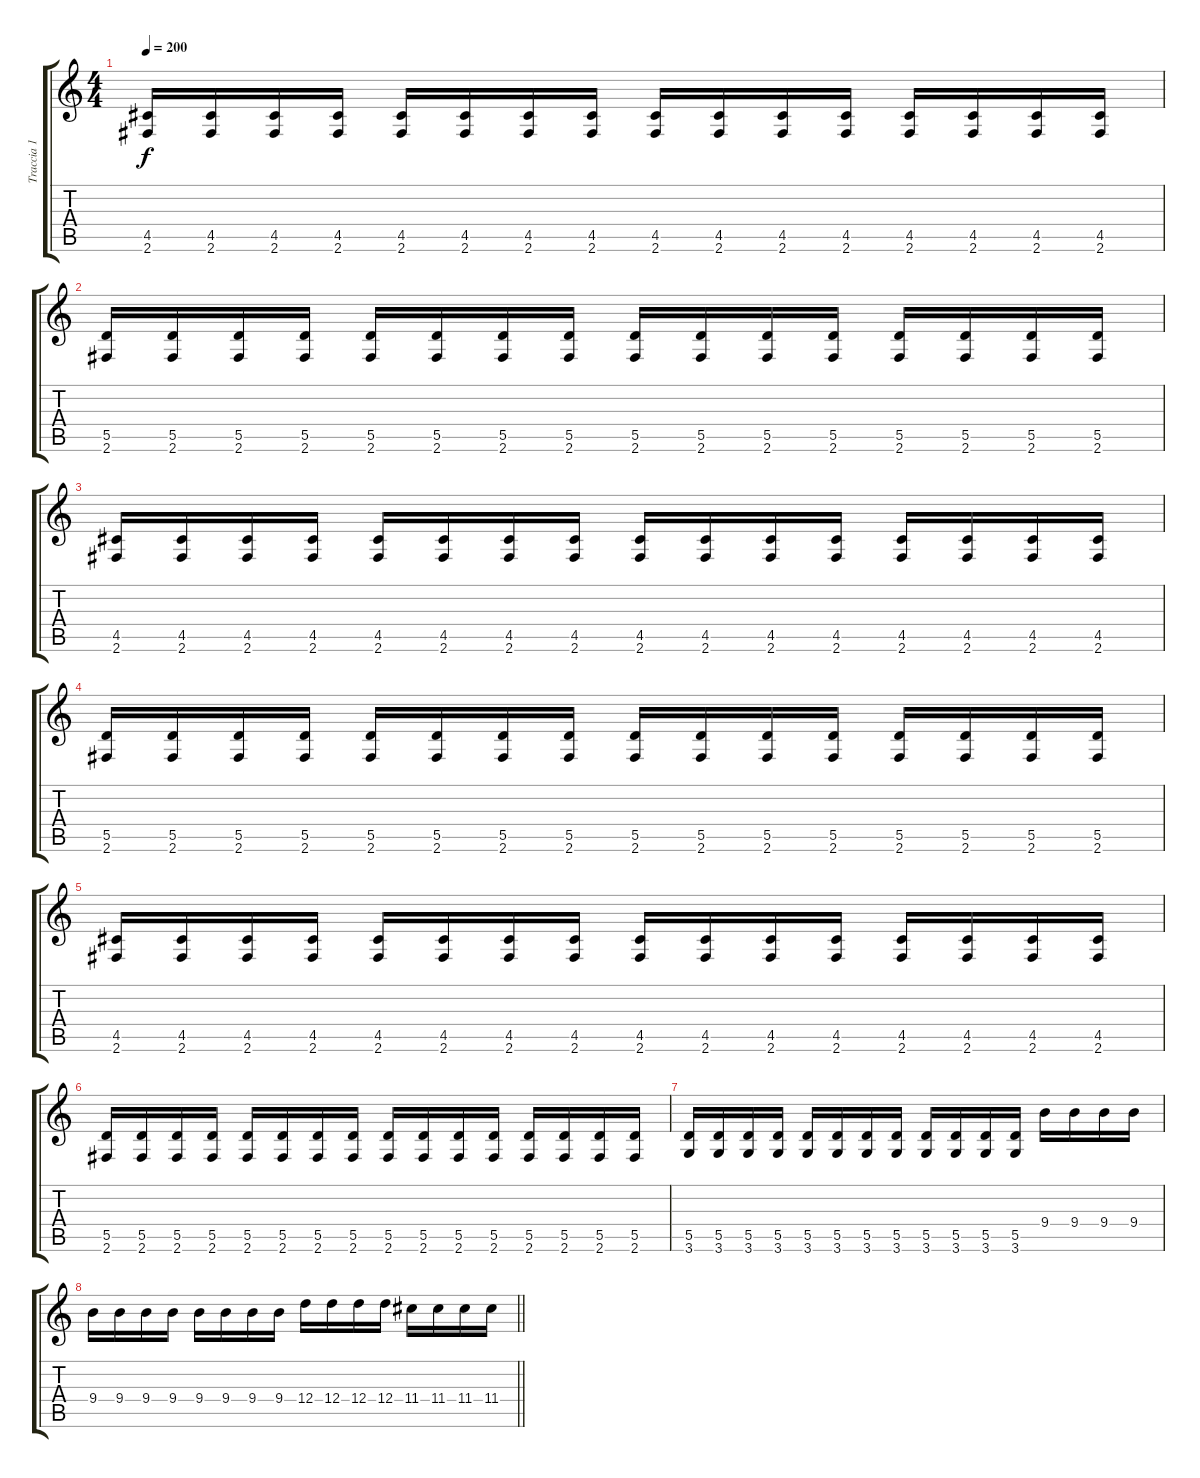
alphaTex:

\track ("Traccia 1" "Traccia 1") {instrument distortionguitar}
\staff {score tabs}
\tuning (E4 B3 G3 D3 A2 E2) {hide}
\ts (4 4)
\tempo 200
\clef g2
\ks c
(4.5 2.6).16{dy f} (4.5 2.6).16 (4.5 2.6).16 (4.5 2.6).16 (4.5 2.6).16 (4.5 2.6).16 (4.5 2.6).16 (4.5 2.6).16 (4.5 2.6).16 (4.5 2.6).16 (4.5 2.6).16 (4.5 2.6).16 (4.5 2.6).16 (4.5 2.6).16 (4.5 2.6).16 (4.5 2.6).16 |
(5.5 2.6).16 (5.5 2.6).16 (5.5 2.6).16 (5.5 2.6).16 (5.5 2.6).16 (5.5 2.6).16 (5.5 2.6).16 (5.5 2.6).16 (5.5 2.6).16 (5.5 2.6).16 (5.5 2.6).16 (5.5 2.6).16 (5.5 2.6).16 (5.5 2.6).16 (5.5 2.6).16 (5.5 2.6).16 |
(4.5 2.6).16 (4.5 2.6).16 (4.5 2.6).16 (4.5 2.6).16 (4.5 2.6).16 (4.5 2.6).16 (4.5 2.6).16 (4.5 2.6).16 (4.5 2.6).16 (4.5 2.6).16 (4.5 2.6).16 (4.5 2.6).16 (4.5 2.6).16 (4.5 2.6).16 (4.5 2.6).16 (4.5 2.6).16 |
(5.5 2.6).16 (5.5 2.6).16 (5.5 2.6).16 (5.5 2.6).16 (5.5 2.6).16 (5.5 2.6).16 (5.5 2.6).16 (5.5 2.6).16 (5.5 2.6).16 (5.5 2.6).16 (5.5 2.6).16 (5.5 2.6).16 (5.5 2.6).16 (5.5 2.6).16 (5.5 2.6).16 (5.5 2.6).16 |
(4.5 2.6).16 (4.5 2.6).16 (4.5 2.6).16 (4.5 2.6).16 (4.5 2.6).16 (4.5 2.6).16 (4.5 2.6).16 (4.5 2.6).16 (4.5 2.6).16 (4.5 2.6).16 (4.5 2.6).16 (4.5 2.6).16 (4.5 2.6).16 (4.5 2.6).16 (4.5 2.6).16 (4.5 2.6).16 |
(5.5 2.6).16 (5.5 2.6).16 (5.5 2.6).16 (5.5 2.6).16 (5.5 2.6).16 (5.5 2.6).16 (5.5 2.6).16 (5.5 2.6).16 (5.5 2.6).16 (5.5 2.6).16 (5.5 2.6).16 (5.5 2.6).16 (5.5 2.6).16 (5.5 2.6).16 (5.5 2.6).16 (5.5 2.6).16 |
(5.5 3.6).16 (5.5 3.6).16 (5.5 3.6).16 (5.5 3.6).16 (5.5 3.6).16 (5.5 3.6).16 (5.5 3.6).16 (5.5 3.6).16 (5.5 3.6).16 (5.5 3.6).16 (5.5 3.6).16 (5.5 3.6).16 9.4.16 9.4.16 9.4.16 9.4.16 |
\barLineRight lightlight
9.4.16 9.4.16 9.4.16 9.4.16 9.4.16 9.4.16 9.4.16 9.4.16 12.4.16 12.4.16 12.4.16 12.4.16 11.4.16 11.4.16 11.4.16 11.4.16
